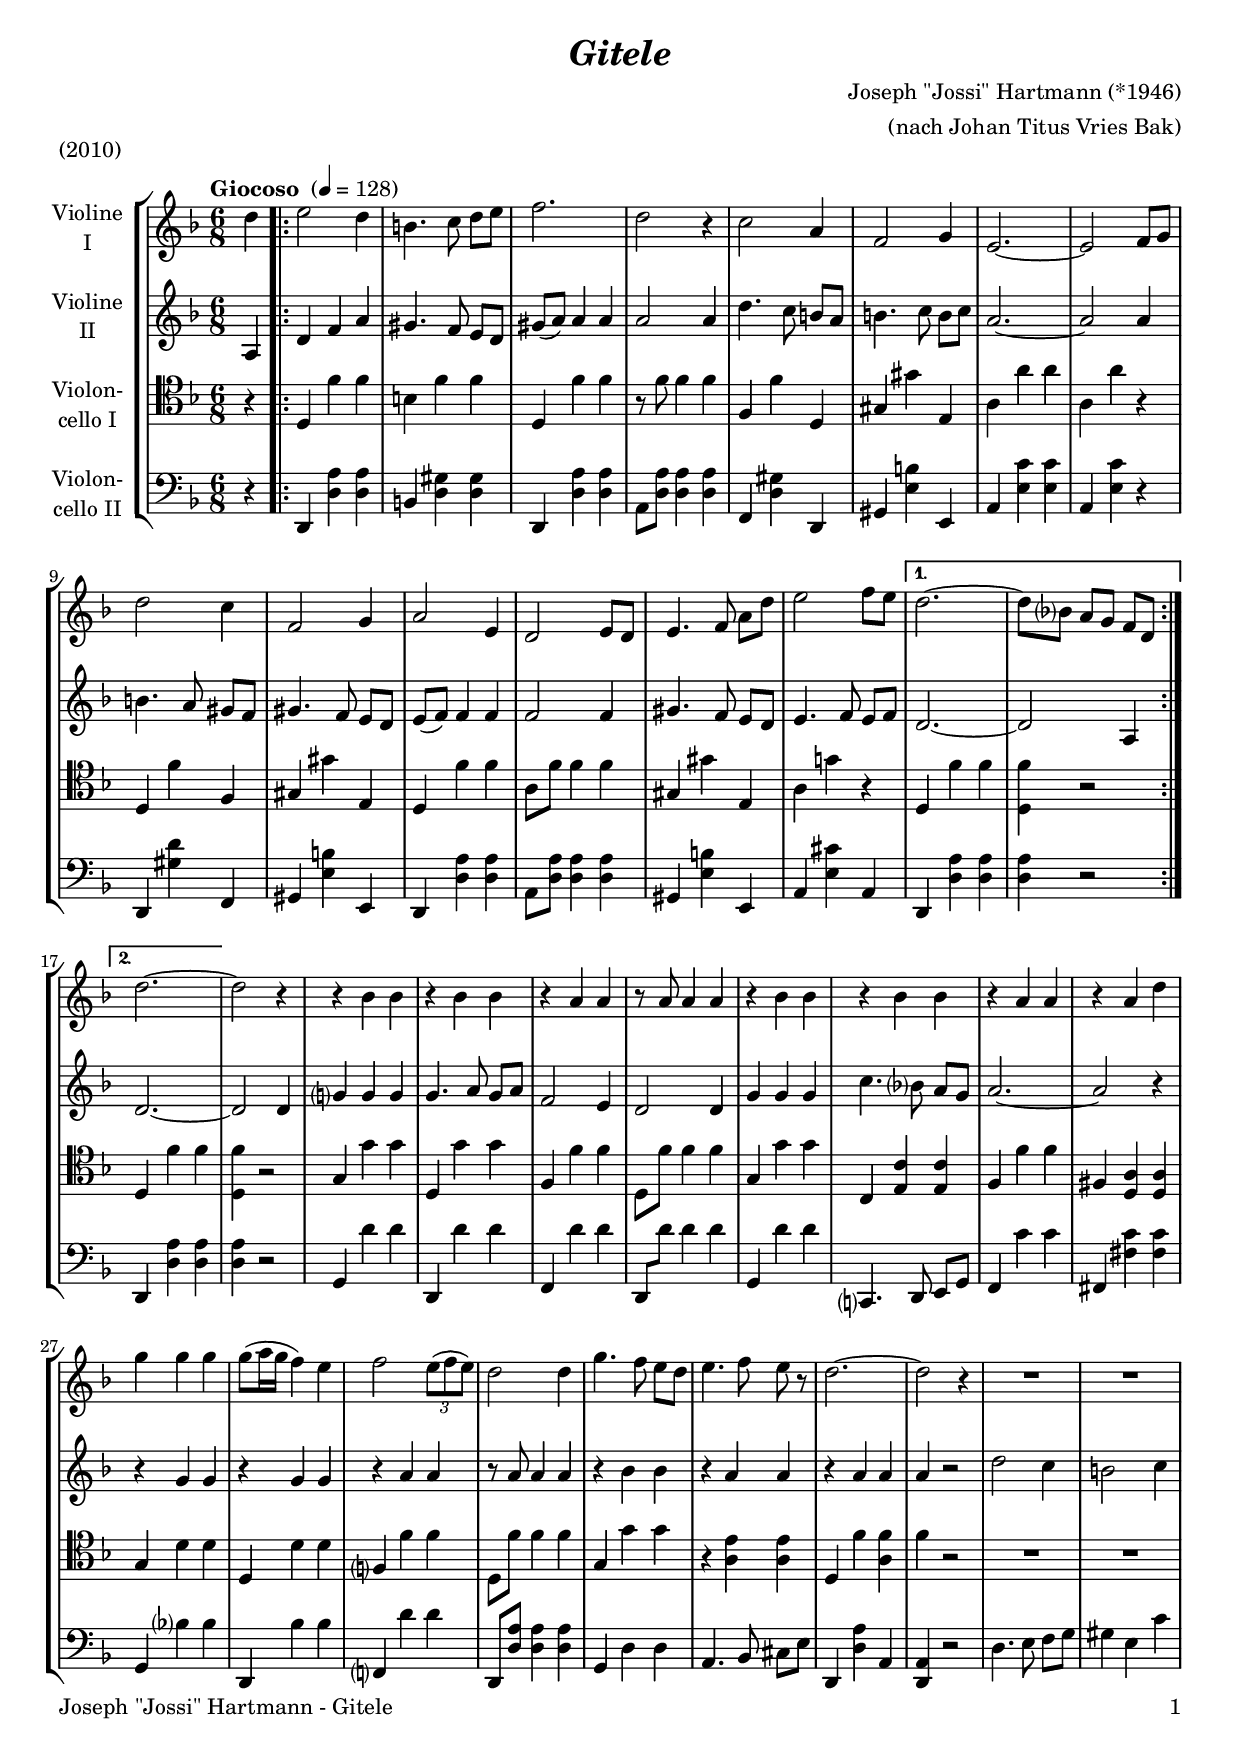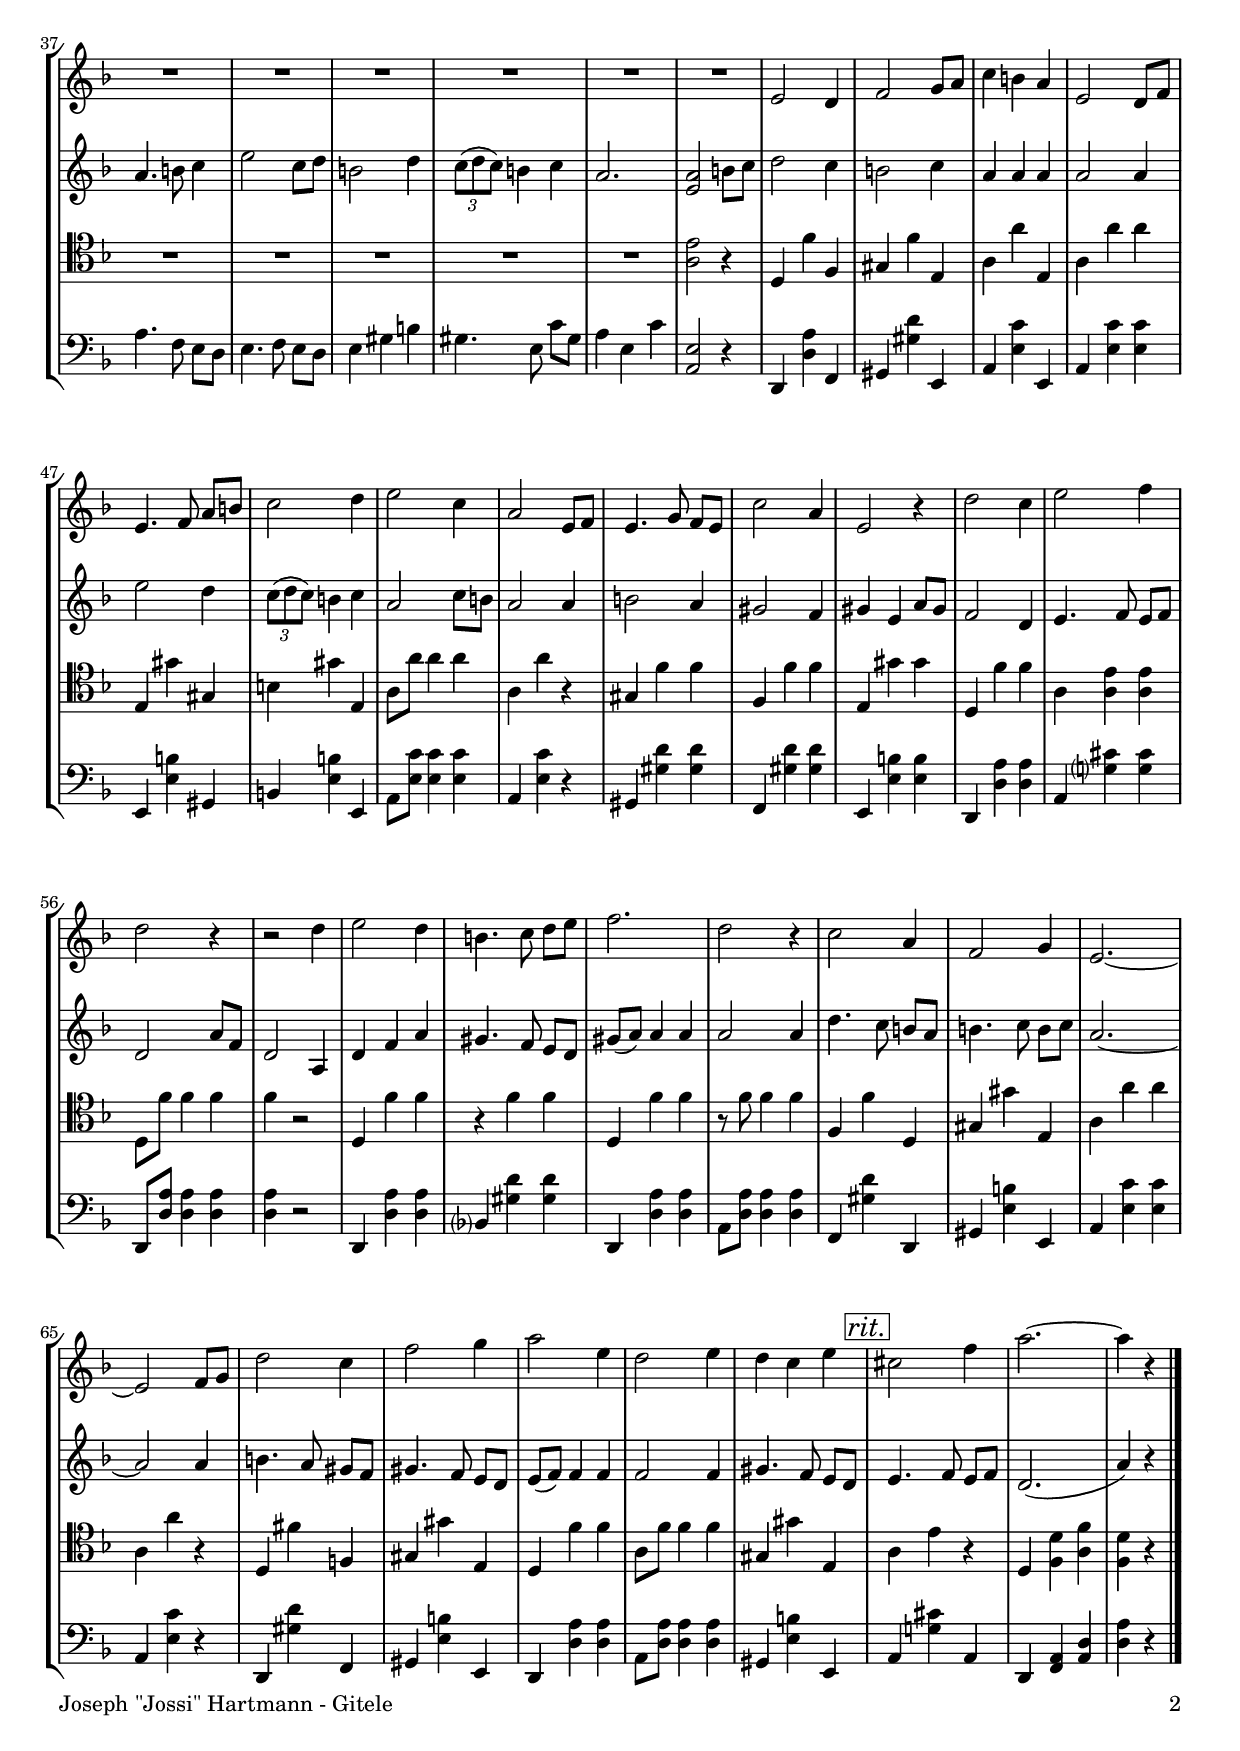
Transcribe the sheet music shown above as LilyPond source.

\version "2.24.1"
\include "deutsch.ly"

#(set-global-staff-size 19)

\header {
  title     = \markup \bold \italic "Gitele"
  composer  = "Joseph \"Jossi\" Hartmann (*1946)"
  arranger  = "(nach Johan Titus Vries Bak)"
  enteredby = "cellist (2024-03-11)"
  piece     = "(2010)"
}

voiceconsts = {
  \key d \minor
  \time 6/8
  \clef "treble"
%  \numericTimeSignature
  \compressEmptyMeasures
  % Set default beaming for all staves
  \set Timing.beamExceptions = #'()
  \set Timing.baseMoment     = #(ly:make-moment 1 4)
  \set Timing.beatStructure  = #'(1 1 1)
  \tempo "Giocoso " 4=128
}

mist = "string ensemble 1"
mivl = "violin"
miba = "cello"
mipz = "pizzicato strings"

daca = \mark \markup \box \italic "D.C."
rit  = \mark \markup \box \italic "rit."

va = \relative c'' {
  \voiceconsts

  \partial 4 d4
  \repeat volta 2 {
    e2 d4
    h4. c8 d e
    f2.
    d2 r4
    c2 a4
    f2 g4

    e2.~
    e2 f8 g
    d'2 c4
    f,2 g4
    a2 e4
    d2 e8 d
    e4. f8 a d

    e2 f8 e
  }
  \alternative {
    { d2.~ | d8 b? a g f d }
    { d'2.~ }
  }
  d2 r4
  r b b
  r b b
  r a a

  r8 a a4 a
  r b b
  r b b
  r a a 
  r a d
  g g g
  g8( a16 g f4) e
  f2 \tuplet 3/2 4 { e8( f e) }

  d2 d4
  g4. f8 e d
  e4. f8 e r
  d2.~
  d2 r4
  R2.*8
  e,2 d4
  f2 g8 a
  c4 h a

  e2 d8 f
  e4. f8 a h
  c2 d4
  e2 c4
  a2 e8 f
  e4. g8 f e
  c'2 a4

  e2 r4
  d'2 c4
  e2 f4
  d2 r4
  r2 d4
  e2 d4
  h4. c8 d e
  f2.

  d2 r4
  c2 a4
  f2 g4
  e2.~
  e2 f8 g
  d'2 c4
  f2 g4

  a2 e4
  d2 e4
  d c e \rit
  cis2 f4
  a2.~
  \partial 2 a4 r \bar "|."
}

vb = \relative c' {
  \voiceconsts

  \partial 4 a4
  \repeat volta 2 {
    d f a
    gis4. f8 e d
    gis( a) a4 a
    a2 a4 d4. c8 h a
    h4. c8 h c

    a2.~
    a2 a4
    h4. a8 gis f
    gis4. f8 e d
    e( f) f4 f
    f2 f4
    gis4. f8 e d

    e4. f8 e f
  }
  \alternative {
    { d2.~ | d2 a4 }
    { d2.~ }
  }
  d2 d4
  g? g g
  g4. a8 g a
  f2 e4

  d2 d4
  g g g
  c4. b?8 a g
  a2.~
  a2 r4
  r g g
  r g g
  r a a
  
  r8 a a4 a
  r b b
  r a a
  r a a
  a r2
  d2 c4
  h2 c4
  a4. h8 c4

  e2 c8 d
  h2 d4
  \tuplet 3/2 4 { c8( d c) } h4 c
  a2.
  <e a>2 h'8 c
  d2 c4
  h2 c4
  a a a

  a2 a4
  e'2 d4
  \tuplet 3/2 4 { c8( d c) } h4 c
  a2 c8 h
  a2 a4
  h2 a4
  gis2 f4

  gis e a8 gis
  f2 d4
  e4. f8 e f
  d2 a'8 f
  d2 a4
  d f a
  gis4. f8 e d
  gis( a) a4 a

  a2 a4
  d4. c8 h a
  h4. c8 h c
  a2.~
  a2 a4
  h4. a8 gis f
  gis4. f8 e d

  e( f) f4 f
  f2 f4
  gis4. f8 e d \rit
  e4. f8 e f
  d2.(
  \partial 2 a'4) r \bar "|."
}

vc = \relative c {
  \voiceconsts
  \clef "tenor"
  
  \partial 4 r4
  \repeat volta 2 {
    d f' f
    h, f' f
    d, f' f
    r8 f f4 f
    f, f' d,
    gis gis' e,

    a a' a
    a, a' r
    d,, f' f,
    gis gis' e,
    d f' f
    a,8 f' f4 f
    gis, gis' e,

    a g'! r
  }
  \alternative {
    { d, f' f | <d, f'> r2 }
    { d4 f' f }
  }

  <d, f'> r2
  g4 g' g
  d, g' g
  f, f' f

  d,8 f' f4 f
  g, g' g
  c,, <e c'> <e c'>
  f f' f
  fis, <d a'> <d a'>
  g d' d
  d, d' d
  f,? f' f

  d,8 f'8 f4 f
  g, g' g
  r <a, e'> <a e'>
  d, f' <a, f'>
  f' r2
  R2.*7
  <a, e'>2 r4
  d, f' f,
  gis f' e,
  a a' e,

  a a' a
  e, gis' gis,
  h gis' e,
  a8 a' a4 a
  a, a' r
  gis, f' f
  f, f' f

  e, gis' gis
  d, f' f
  a, <a e'> <a e'>
  d,8 f' f4 f
  f r2
  d,4 f' f
  r f f
  d, f' f

  r8 f f4 f
  f, f' d,
  gis gis' e,
  a a' a
  a, a' r
  d,, fis' f,!
  gis gis' e,

  d f' f
  a,8 f' f4 f
  gis, gis' e, \rit
  a e' r
  d, <f d'> <a f'>
  \partial 2 <f d'> r \bar "|."
}

vd = \relative c, {
  \voiceconsts
  \clef "bass"

  \partial 4 r4
  \repeat volta 2 {
    d <d' a'> <d a'>
    h <d gis> <d gis>
    d, <d' a'> <d a'>
    a8 <d a'> <d a'>4 <d a'>
    f, <d' gis> d,
    gis <e' h'> e,

    a <e' c'> <e c'>
    a, <e' c'> r
    d, <gis' d'> f,
    gis <e' h'> e,
    d <d' a'> <d a'>
    a8 <d a'> <d a'>4 <d a'>
    gis, <e' h'> e,

    a <e' cis'> a,
  }
  \alternative {
    { d, <d' a'> <d a'> | <d a'> r2 }
    { d,4 <d' a'> <d a'> }
  }
  <d a'> r2
  g,4 d'' d
  d,, d'' d
  f,, d'' d

  d,,8 d'' d4 d

  g,, d'' d
  c,,?4. d8 e g
  f4 c'' c
  fis,, <fis' c'> <fis c'>
  g, b'? b
  d,, b'' b
  f,? d'' d

  d,,8 <d' a'> <d a'>4 <d a'>
  g, d' d
  a4. b8 cis e
  d,4 <d' a'> a
  <d, a'> r2
  d'4. e8 f g
  gis4 e c'
  a4. f8 e d

  e4. f8 e d
  e4 gis h
  gis4. e8 c' gis
  a4 e c'
  <a, e'>2 r4
  d, <d' a'> f,
  gis <gis' d'> e,
  a <e' c'> e,

  a <e' c'> <e c'>
  e, <e' h'> gis,
  h <e h'> e,
  a8 <e' c'> <e c'>4 <e c'>
  a, <e' c'> r
  gis, <gis' d'> <gis d'>
  f, <gis' d'> <gis d'>

  e, <e' h'> <e h'>
  d, <d' a'> <d a'>
  a <g'? cis> <g cis>
  d,8 <d' a'> <d a'>4 <d a'>
  <d a'> r2
  d,4 <d' a'> <d a'>
  b? <gis' d'> <gis d'>
  d, <d' a'> <d a'>

  a8 <d a'> <d a'>4 <d a'>
  f, <gis' d'> d,
  gis <e' h'> e,
  a <e' c'> <e c'>
  a, <e' c'> r
  d, <gis' d'> f,
  gis <e' h'> e,

  d <d' a'> <d a'>
  a8 <d a'> <d a'>4 <d a'>
  gis, <e' h'> e, \rit
  a <g'! cis> a,
  d, <f a> <a d>
  \partial 2 <d a'> r \bar "|."
}


music = \new StaffGroup <<
      \new Staff {
	\set Staff.midiInstrument = \mivl
	\set Staff.instrumentName = \markup \center-column { "Violine" "I" }
	\transpose d d { \va }
      }

      \new Staff {
	\set Staff.midiInstrument = \mivl
	\set Staff.instrumentName = \markup \center-column { "Violine" "II" }
	\transpose d d { \vb }
      }

      \new Staff {
	\set Staff.midiInstrument = \miba
	\set Staff.instrumentName = \markup \center-column { "Violon-" "cello I" }
	\transpose d d { \vc }
      }

      \new Staff {
	\set Staff.midiInstrument = \miba
	\set Staff.instrumentName = \markup \center-column { "Violon-" "cello II" }
	\transpose d d { \vd }
      }
>>

\book {
  \paper {
    print-page-number = ##t
    print-first-page-number = ##t
    ragged-last-bottom = ##f
    oddHeaderMarkup = \markup \null
    evenHeaderMarkup = \markup \null
    oddFooterMarkup = \markup {
      \fill-line {
        \if \should-print-page-number
        "Joseph \"Jossi\" Hartmann - Gitele" \fromproperty #'page:page-number-string
      }
    }
    evenFooterMarkup = \oddFooterMarkup
  } \score {
    \music
    \layout {}
  }

  \score {
    \unfoldRepeats \music

    \midi {
      \context {
        \Score
      }
    }
  }
}